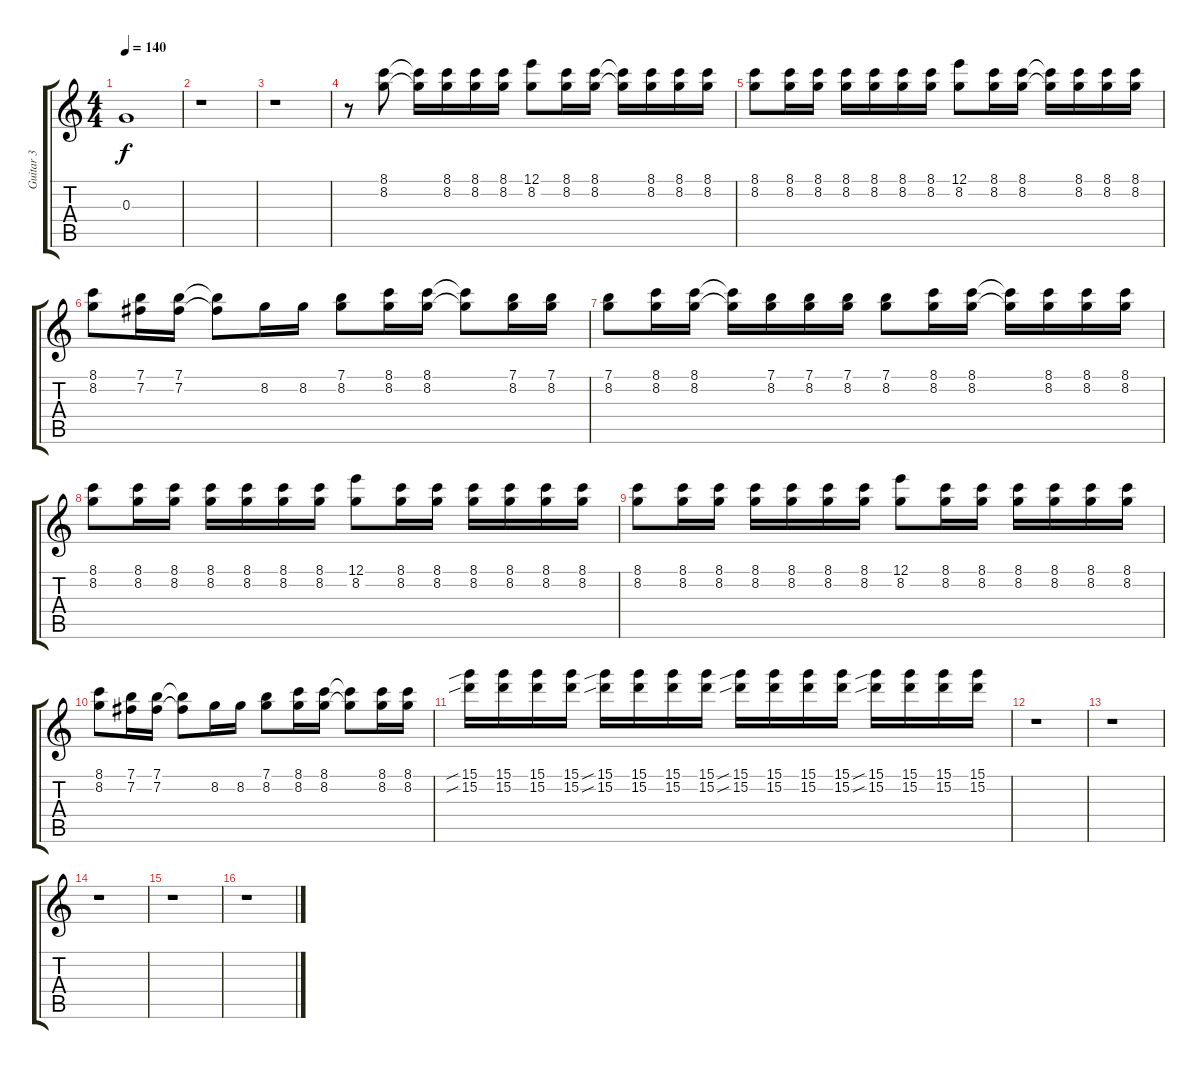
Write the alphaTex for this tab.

\track ("Guitar 3" "Guitar 3") {instrument distortionguitar}
\staff {score tabs}
\tuning (E4 B3 G3 D3 A2 E2) {hide}
\ts (4 4)
\tempo 140
\clef g2
\ks c
0.3{t}.1{dy f} |
r.1 |
r.1 |
r.8 (8.1 8.2).8 (8.1{t} 8.2{t}).16 (8.1 8.2).16 (8.1 8.2).16 (8.1 8.2).16 (12.1 8.2).8 (8.1 8.2).16 (8.1 8.2).16 (8.1{t} 8.2{t}).16 (8.1 8.2).16 (8.1 8.2).16 (8.1 8.2).16 |
(8.1 8.2).8 (8.1 8.2).16 (8.1 8.2).16 (8.1 8.2).16 (8.1 8.2).16 (8.1 8.2).16 (8.1 8.2).16 (12.1 8.2).8 (8.1 8.2).16 (8.1 8.2).16 (8.1{t} 8.2{t}).16 (8.1 8.2).16 (8.1 8.2).16 (8.1 8.2).16 |
(8.1 8.2).8 (7.1 7.2).16 (7.1 7.2).16 (7.1{t} 7.2{t}).8 8.2.16 8.2.16 (7.1 8.2).8 (8.1 8.2).16 (8.1 8.2).16 (8.1{t} 8.2{t}).8 (7.1 8.2).16 (7.1 8.2).16 |
(7.1 8.2).8 (8.1 8.2).16 (8.1 8.2).16 (8.1{t} 8.2{t}).16 (7.1 8.2).16 (7.1 8.2).16 (7.1 8.2).16 (7.1 8.2).8 (8.1 8.2).16 (8.1 8.2).16 (8.1{t} 8.2{t}).16 (8.1 8.2).16 (8.1 8.2).16 (8.1 8.2).16 |
(8.1 8.2).8 (8.1 8.2).16 (8.1 8.2).16 (8.1 8.2).16 (8.1 8.2).16 (8.1 8.2).16 (8.1 8.2).16 (12.1 8.2).8 (8.1 8.2).16 (8.1 8.2).16 (8.1 8.2).16 (8.1 8.2).16 (8.1 8.2).16 (8.1 8.2).16 |
(8.1 8.2).8 (8.1 8.2).16 (8.1 8.2).16 (8.1 8.2).16 (8.1 8.2).16 (8.1 8.2).16 (8.1 8.2).16 (12.1 8.2).8 (8.1 8.2).16 (8.1 8.2).16 (8.1 8.2).16 (8.1 8.2).16 (8.1 8.2).16 (8.1 8.2).16 |
(8.1 8.2).8 (7.1 7.2).16 (7.1 7.2).16 (7.1{t} 7.2{t}).8 8.2.16 8.2.16 (7.1 8.2).8 (8.1 8.2).16 (8.1 8.2).16 (8.1{t} 8.2{t}).8 (8.1 8.2).16 (8.1 8.2).16 |
(15.1{sib} 15.2{sib}).16 (15.1 15.2).16 (15.1 15.2).16 (15.1 15.2).16 (15.1{sib} 15.2{sib}).16 (15.1 15.2).16 (15.1 15.2).16 (15.1 15.2).16 (15.1{sib} 15.2{sib}).16 (15.1 15.2).16 (15.1 15.2).16 (15.1 15.2).16 (15.1{sib} 15.2{sib}).16 (15.1 15.2).16 (15.1 15.2).16 (15.1 15.2).16 |
r.1 |
r.1 |
r.1 |
r.1 |
r.1
